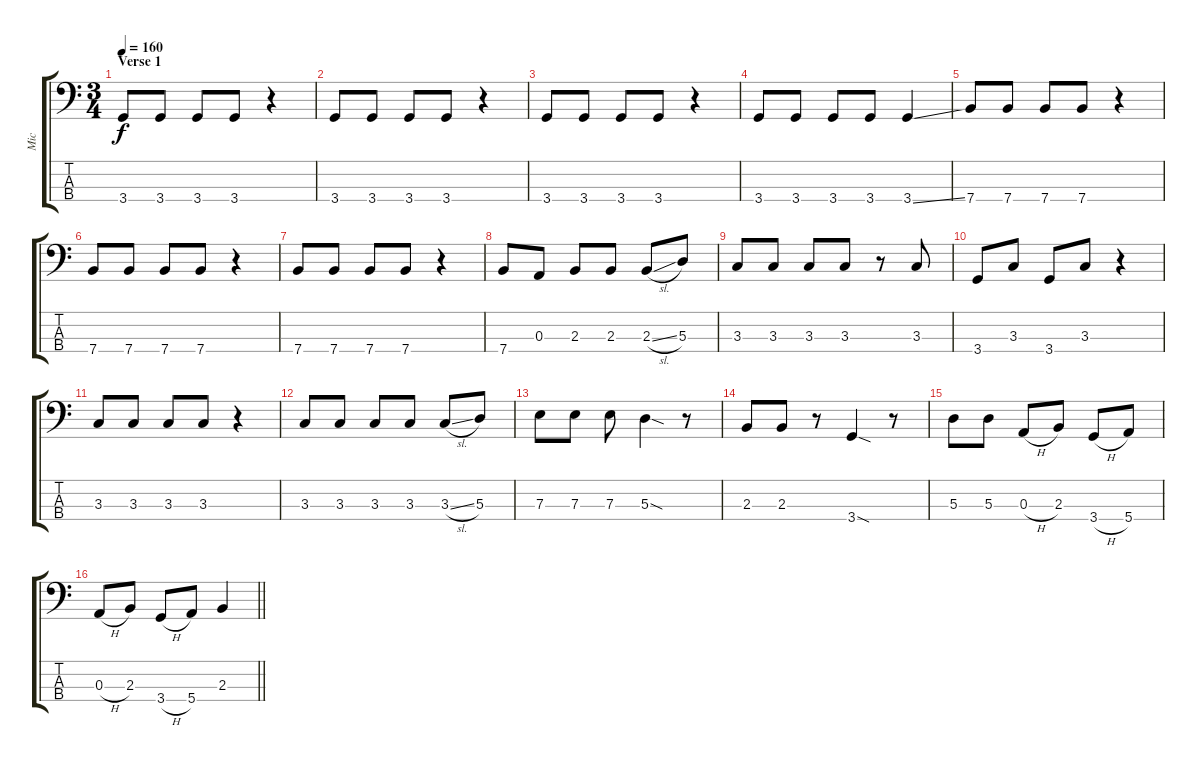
\track ("Mic" "Mic") {instrument electricbassfinger}
\staff {score tabs}
\tuning (G2 D2 A1 E1) {hide}
\ts (3 4)
\section ("" "Verse 1")
\tempo 160
\clef f4
\ks c
3.4.8{dy f} 3.4.8 3.4.8 3.4.8 r.4 |
3.4.8 3.4.8 3.4.8 3.4.8 r.4 |
3.4.8 3.4.8 3.4.8 3.4.8 r.4 |
3.4.8 3.4.8 3.4.8 3.4.8 3.4{ss}.4 |
7.4.8 7.4.8 7.4.8 7.4.8 r.4 |
7.4.8 7.4.8 7.4.8 7.4.8 r.4 |
7.4.8 7.4.8 7.4.8 7.4.8 r.4 |
7.4.8 0.3.8 2.3.8 2.3.8 2.3{sl}.8 5.3.8 |
3.3.8 3.3.8 3.3.8 3.3.8 r.8 3.3.8 |
3.4.8 3.3.8 3.4.8 3.3.8 r.4 |
3.3.8 3.3.8 3.3.8 3.3.8 r.4 |
3.3.8 3.3.8 3.3.8 3.3.8 3.3{sl}.8 5.3.8 |
7.3.8 7.3.8 7.3.8 5.3{sod}.4 r.8 |
2.3.8 2.3.8 r.8 3.4{sod}.4 r.8 |
5.3.8 5.3.8 0.3{h}.8 2.3.8 3.4{h}.8 5.4.8 |
\barLineRight lightlight
0.3{h}.8 2.3.8 3.4{h}.8 5.4.8 2.3.4
